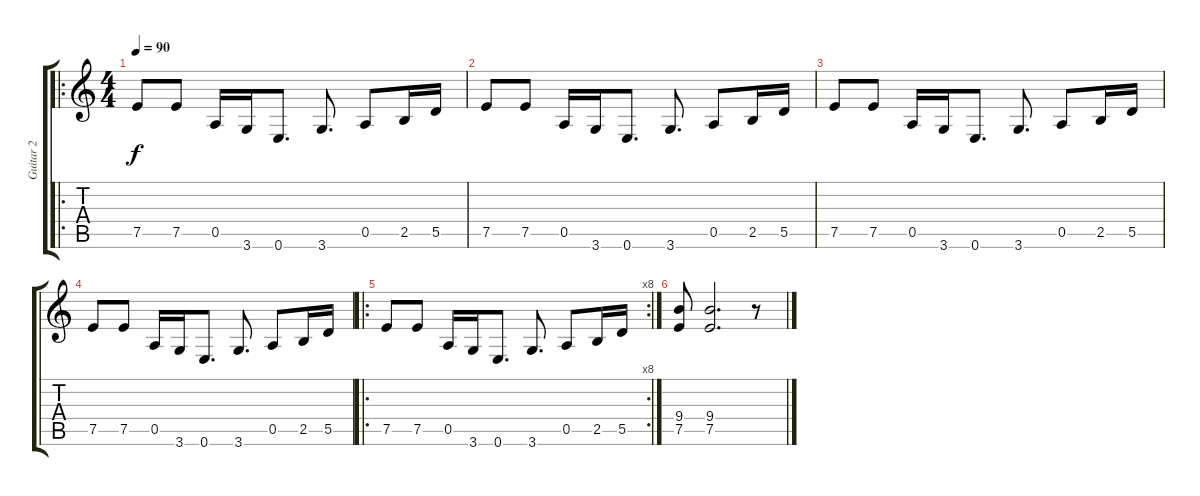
\track ("Guitar 2" "Guitar 2") {instrument distortionguitar}
\staff {score tabs}
\tuning (E4 B3 G3 D3 A2 E2) {hide}
\ro
\ts (4 4)
\tempo 90
\clef g2
\ks c
7.5.8{dy f} 7.5.8 0.5.16 3.6.16 0.6.8{d} 3.6.8{d} 0.5.8 2.5.16 5.5.16 |
7.5.8 7.5.8 0.5.16 3.6.16 0.6.8{d} 3.6.8{d} 0.5.8 2.5.16 5.5.16 |
7.5.8 7.5.8 0.5.16 3.6.16 0.6.8{d} 3.6.8{d} 0.5.8 2.5.16 5.5.16 |
7.5.8 7.5.8 0.5.16 3.6.16 0.6.8{d} 3.6.8{d} 0.5.8 2.5.16 5.5.16 |
\ro
\rc 8
7.5.8 7.5.8 0.5.16 3.6.16 0.6.8{d} 3.6.8{d} 0.5.8 2.5.16 5.5.16 |
(9.4 7.5).8 (9.4 7.5).2{d} r.8
